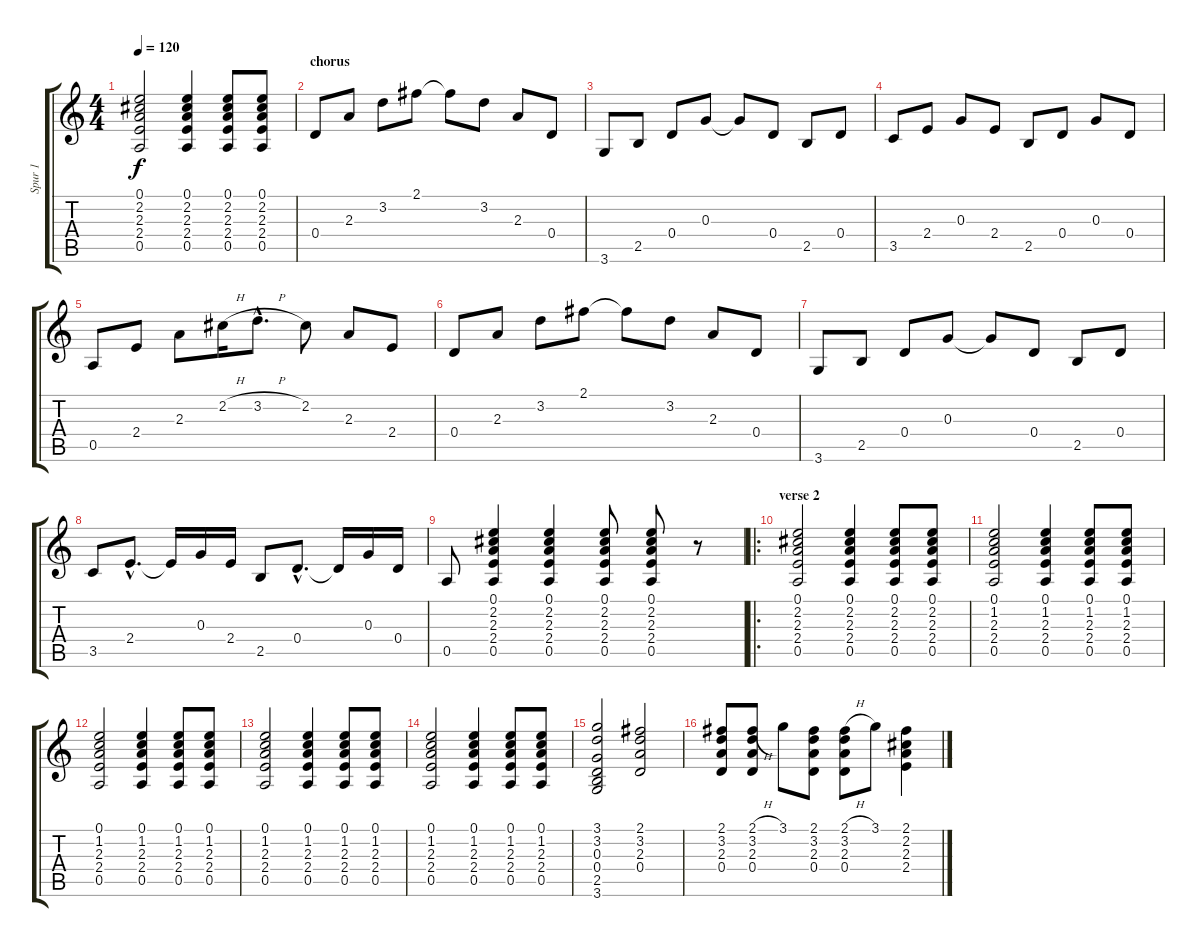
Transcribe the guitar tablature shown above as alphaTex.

\track ("Spur 1" "Spur 1") {instrument acousticguitarsteel}
\staff {score tabs}
\tuning (E4 B3 G3 D3 A2 E2) {hide}
\ts (4 4)
\tempo 120
\clef g2
\ks c
(0.1 2.2 2.3 2.4 0.5).2{dy f} (0.1 2.2 2.3 2.4 0.5).4 (0.1 2.2 2.3 2.4 0.5).8 (0.1 2.2 2.3 2.4 0.5).8 |
\section ("" "chorus")
0.4.8 2.3.8 3.2.8 2.1.8 2.1{t}.8 3.2.8 2.3.8 0.4.8 |
3.6.8 2.5.8 0.4.8 0.3.8 0.3{t}.8 0.4.8 2.5.8 0.4.8 |
3.5.8 2.4.8 0.3.8 2.4.8 2.5.8 0.4.8 0.3.8 0.4.8 |
0.5.8 2.4.8 2.3.8 2.2{h}.16 3.2{h hac}.8{d} 2.2.8 2.3.8 2.4.8 |
0.4.8 2.3.8 3.2.8 2.1.8 2.1{t}.8 3.2.8 2.3.8 0.4.8 |
3.6.8 2.5.8 0.4.8 0.3.8 0.3{t}.8 0.4.8 2.5.8 0.4.8 |
3.5.8 2.4{hac}.8{d} 2.4{t}.16 0.3.16 2.4.16 2.5.8 0.4{hac}.8{d} 0.4{t}.16 0.3.16 0.4.16 |
0.5.8 (0.1 2.2 2.3 2.4 0.5).4 (0.1 2.2 2.3 2.4 0.5).4 (0.1 2.2 2.3 2.4 0.5).8 (0.1 2.2 2.3 2.4 0.5).8 r.8 |
\ro
\section ("" "verse 2")
(0.1 2.2 2.3 2.4 0.5).2 (0.1 2.2 2.3 2.4 0.5).4 (0.1 2.2 2.3 2.4 0.5).8 (0.1 2.2 2.3 2.4 0.5).8 |
(0.1 1.2 2.3 2.4 0.5).2 (0.1 1.2 2.3 2.4 0.5).4 (0.1 1.2 2.3 2.4 0.5).8 (0.1 1.2 2.3 2.4 0.5).8 |
(0.1 1.2 2.3 2.4 0.5).2 (0.1 1.2 2.3 2.4 0.5).4 (0.1 1.2 2.3 2.4 0.5).8 (0.1 1.2 2.3 2.4 0.5).8 |
(0.1 1.2 2.3 2.4 0.5).2 (0.1 1.2 2.3 2.4 0.5).4 (0.1 1.2 2.3 2.4 0.5).8 (0.1 1.2 2.3 2.4 0.5).8 |
(0.1 1.2 2.3 2.4 0.5).2 (0.1 1.2 2.3 2.4 0.5).4 (0.1 1.2 2.3 2.4 0.5).8 (0.1 1.2 2.3 2.4 0.5).8 |
(3.1 3.2 0.3 0.4 2.5 3.6).2 (2.1 3.2 2.3 0.4).2 |
(2.1 3.2 2.3 0.4).8 (2.1{h} 3.2 2.3 0.4).8 3.1.8 (2.1 3.2 2.3 0.4).8 (2.1{h} 3.2 2.3 0.4).8 3.1.8 (2.1 2.2 2.3 2.4).4
